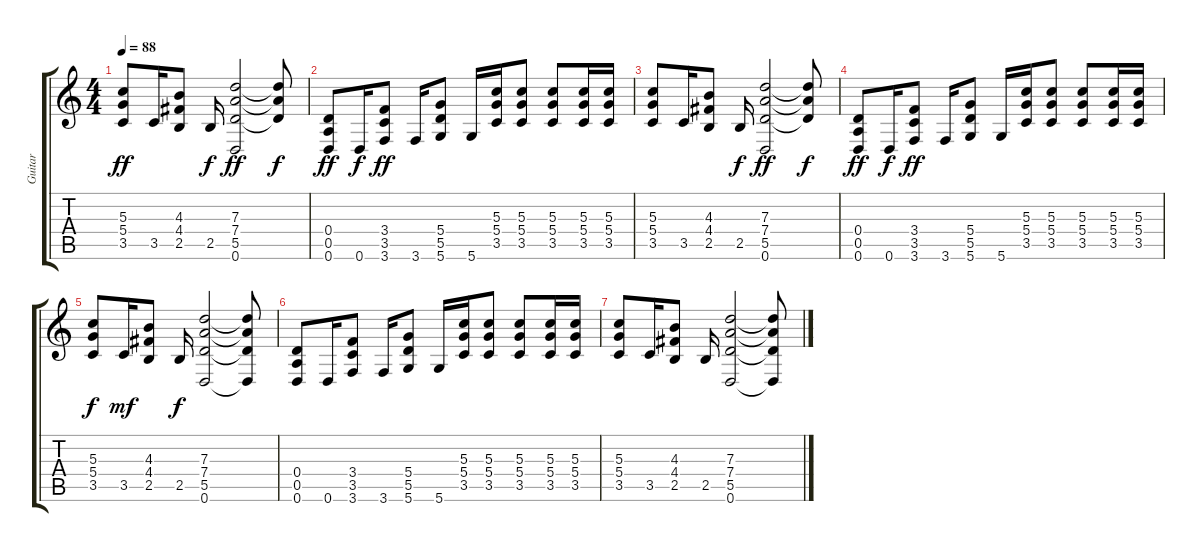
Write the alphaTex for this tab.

\track ("Guitar" "Guitar") {instrument distortionguitar}
\staff {score tabs}
\tuning (E4 B3 G3 D3 A2 D2) {hide}
\ts (4 4)
\tempo 88
\clef g2
\ks c
(5.3 5.4 3.5).8{dy ff} 3.5.16{instrument electricguitarmuted} (4.3 4.4 2.5).8{instrument distortionguitar} 2.5.16{dy f instrument electricguitarmuted} (7.3 7.4 5.5 0.6).2{dy ff instrument distortionguitar} (7.3{t} 7.4{t} 5.5{t}).8{dy f} |
(0.4 0.5 0.6).8{dy ff} 0.6.16{dy f instrument electricguitarmuted} (3.4 3.5 3.6).8{dy ff instrument distortionguitar} 3.6.16{instrument electricguitarmuted} (5.4 5.5 5.6).8{instrument distortionguitar} 5.6.16{instrument electricguitarmuted} (5.3 5.4 3.5).16{instrument distortionguitar} (5.3 5.4 3.5).8 (5.3 5.4 3.5).8 (5.3 5.4 3.5).16 (5.3 5.4 3.5).16 |
(5.3 5.4 3.5).8 3.5.16{instrument electricguitarmuted} (4.3 4.4 2.5).8{instrument distortionguitar} 2.5.16{dy f instrument electricguitarmuted} (7.3 7.4 5.5 0.6).2{dy ff instrument distortionguitar} (7.3{t} 7.4{t} 5.5{t}).8{dy f} |
(0.4 0.5 0.6).8{dy ff} 0.6.16{dy f instrument electricguitarmuted} (3.4 3.5 3.6).8{dy ff instrument distortionguitar} 3.6.16{instrument electricguitarmuted} (5.4 5.5 5.6).8{instrument distortionguitar} 5.6.16{instrument electricguitarmuted} (5.3 5.4 3.5).16{instrument distortionguitar} (5.3 5.4 3.5).8 (5.3 5.4 3.5).8 (5.3 5.4 3.5).16 (5.3 5.4 3.5).16 |
(5.3 5.4 3.5).8{dy f} 3.5.16{dy mf} (4.3 4.4 2.5).8 2.5.16{dy f} (7.3 7.4 5.5 0.6).2 (7.3{t} 7.4{t} 5.5{t} 0.6{t}).8 |
(0.4 0.5 0.6).8 0.6.16 (3.4 3.5 3.6).8 3.6.16 (5.4 5.5 5.6).8 5.6.16 (5.3 5.4 3.5).16 (5.3 5.4 3.5).8 (5.3 5.4 3.5).8 (5.3 5.4 3.5).16 (5.3 5.4 3.5).16 |
(5.3 5.4 3.5).8 3.5.16 (4.3 4.4 2.5).8 2.5.16 (7.3 7.4 5.5 0.6).2 (7.3{t} 7.4{t} 5.5{t} 0.6{t}).8
